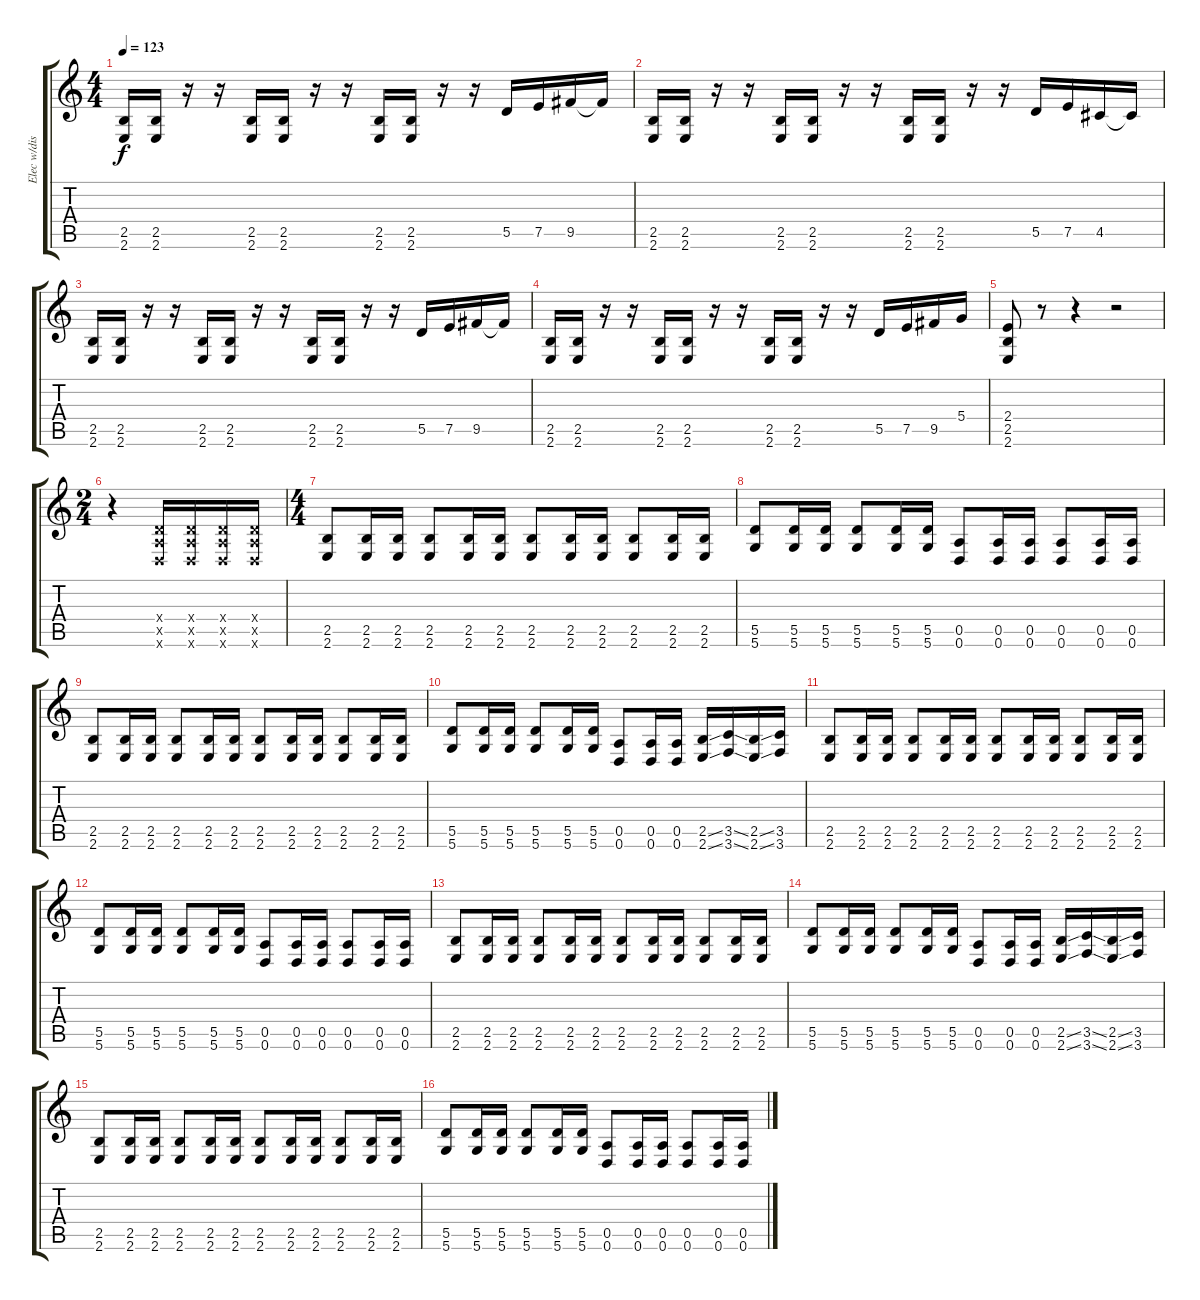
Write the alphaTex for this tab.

\track ("Elec w/dist 2" "Elec w/dis") {instrument distortionguitar}
\staff {score tabs}
\tuning (E4 B3 G3 D3 A2 D2) {hide}
\ts (4 4)
\tempo 123
\clef g2
\ks c
(2.5 2.6).16{dy f} (2.5 2.6).16 r.16 r.16 (2.5 2.6).16 (2.5 2.6).16 r.16 r.16 (2.5 2.6).16 (2.5 2.6).16 r.16 r.16 5.5.16 7.5.16 9.5.16 9.5{t}.16 |
(2.5 2.6).16 (2.5 2.6).16 r.16 r.16 (2.5 2.6).16 (2.5 2.6).16 r.16 r.16 (2.5 2.6).16 (2.5 2.6).16 r.16 r.16 5.5.16 7.5.16 4.5.16 4.5{t}.16 |
(2.5 2.6).16 (2.5 2.6).16 r.16 r.16 (2.5 2.6).16 (2.5 2.6).16 r.16 r.16 (2.5 2.6).16 (2.5 2.6).16 r.16 r.16 5.5.16 7.5.16 9.5.16 9.5{t}.16 |
(2.5 2.6).16 (2.5 2.6).16 r.16 r.16 (2.5 2.6).16 (2.5 2.6).16 r.16 r.16 (2.5 2.6).16 (2.5 2.6).16 r.16 r.16 5.5.16 7.5.16 9.5.16 5.4.16 |
(2.4 2.5 2.6).8 r.8 r.4 r.2 |
\ts (2 4)
r.4 (0.4{x} 0.5{x} 0.6{x}).16 (0.4{x} 0.5{x} 0.6{x}).16 (0.4{x} 0.5{x} 0.6{x}).16 (0.4{x} 0.5{x} 0.6{x}).16 |
\ts (4 4)
(2.5 2.6).8 (2.5 2.6).16 (2.5 2.6).16 (2.5 2.6).8 (2.5 2.6).16 (2.5 2.6).16 (2.5 2.6).8 (2.5 2.6).16 (2.5 2.6).16 (2.5 2.6).8 (2.5 2.6).16 (2.5 2.6).16 |
(5.5 5.6).8 (5.5 5.6).16 (5.5 5.6).16 (5.5 5.6).8 (5.5 5.6).16 (5.5 5.6).16 (0.5 0.6).8 (0.5 0.6).16 (0.5 0.6).16 (0.5 0.6).8 (0.5 0.6).16 (0.5 0.6).16 |
(2.5 2.6).8 (2.5 2.6).16 (2.5 2.6).16 (2.5 2.6).8 (2.5 2.6).16 (2.5 2.6).16 (2.5 2.6).8 (2.5 2.6).16 (2.5 2.6).16 (2.5 2.6).8 (2.5 2.6).16 (2.5 2.6).16 |
(5.5 5.6).8 (5.5 5.6).16 (5.5 5.6).16 (5.5 5.6).8 (5.5 5.6).16 (5.5 5.6).16 (0.5 0.6).8 (0.5 0.6).16 (0.5 0.6).16 (2.5{ss} 2.6{ss}).16 (3.5{ss} 3.6{ss}).16 (2.5{ss} 2.6{ss}).16 (3.5 3.6).16 |
(2.5 2.6).8 (2.5 2.6).16 (2.5 2.6).16 (2.5 2.6).8 (2.5 2.6).16 (2.5 2.6).16 (2.5 2.6).8 (2.5 2.6).16 (2.5 2.6).16 (2.5 2.6).8 (2.5 2.6).16 (2.5 2.6).16 |
(5.5 5.6).8 (5.5 5.6).16 (5.5 5.6).16 (5.5 5.6).8 (5.5 5.6).16 (5.5 5.6).16 (0.5 0.6).8 (0.5 0.6).16 (0.5 0.6).16 (0.5 0.6).8 (0.5 0.6).16 (0.5 0.6).16 |
(2.5 2.6).8 (2.5 2.6).16 (2.5 2.6).16 (2.5 2.6).8 (2.5 2.6).16 (2.5 2.6).16 (2.5 2.6).8 (2.5 2.6).16 (2.5 2.6).16 (2.5 2.6).8 (2.5 2.6).16 (2.5 2.6).16 |
(5.5 5.6).8 (5.5 5.6).16 (5.5 5.6).16 (5.5 5.6).8 (5.5 5.6).16 (5.5 5.6).16 (0.5 0.6).8 (0.5 0.6).16 (0.5 0.6).16 (2.5{ss} 2.6{ss}).16 (3.5{ss} 3.6{ss}).16 (2.5{ss} 2.6{ss}).16 (3.5 3.6).16 |
(2.5 2.6).8 (2.5 2.6).16 (2.5 2.6).16 (2.5 2.6).8 (2.5 2.6).16 (2.5 2.6).16 (2.5 2.6).8 (2.5 2.6).16 (2.5 2.6).16 (2.5 2.6).8 (2.5 2.6).16 (2.5 2.6).16 |
(5.5 5.6).8 (5.5 5.6).16 (5.5 5.6).16 (5.5 5.6).8 (5.5 5.6).16 (5.5 5.6).16 (0.5 0.6).8 (0.5 0.6).16 (0.5 0.6).16 (0.5 0.6).8 (0.5 0.6).16 (0.5 0.6).16
